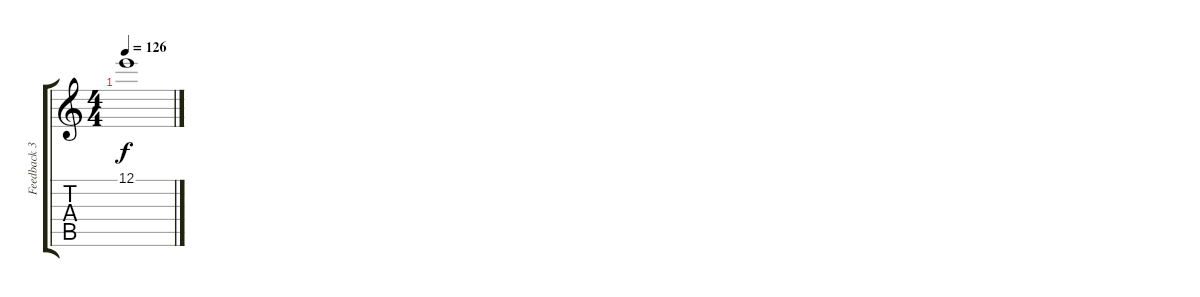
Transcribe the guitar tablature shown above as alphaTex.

\track ("Feedback 3" "Feedback 3") {instrument distortionguitar}
\staff {score tabs}
\tuning (E4 B3 G3 D3 A2 D2) {hide}
\ts (4 4)
\tempo 126
\clef g2
\ks c
12.1{t}.1{dy f}
